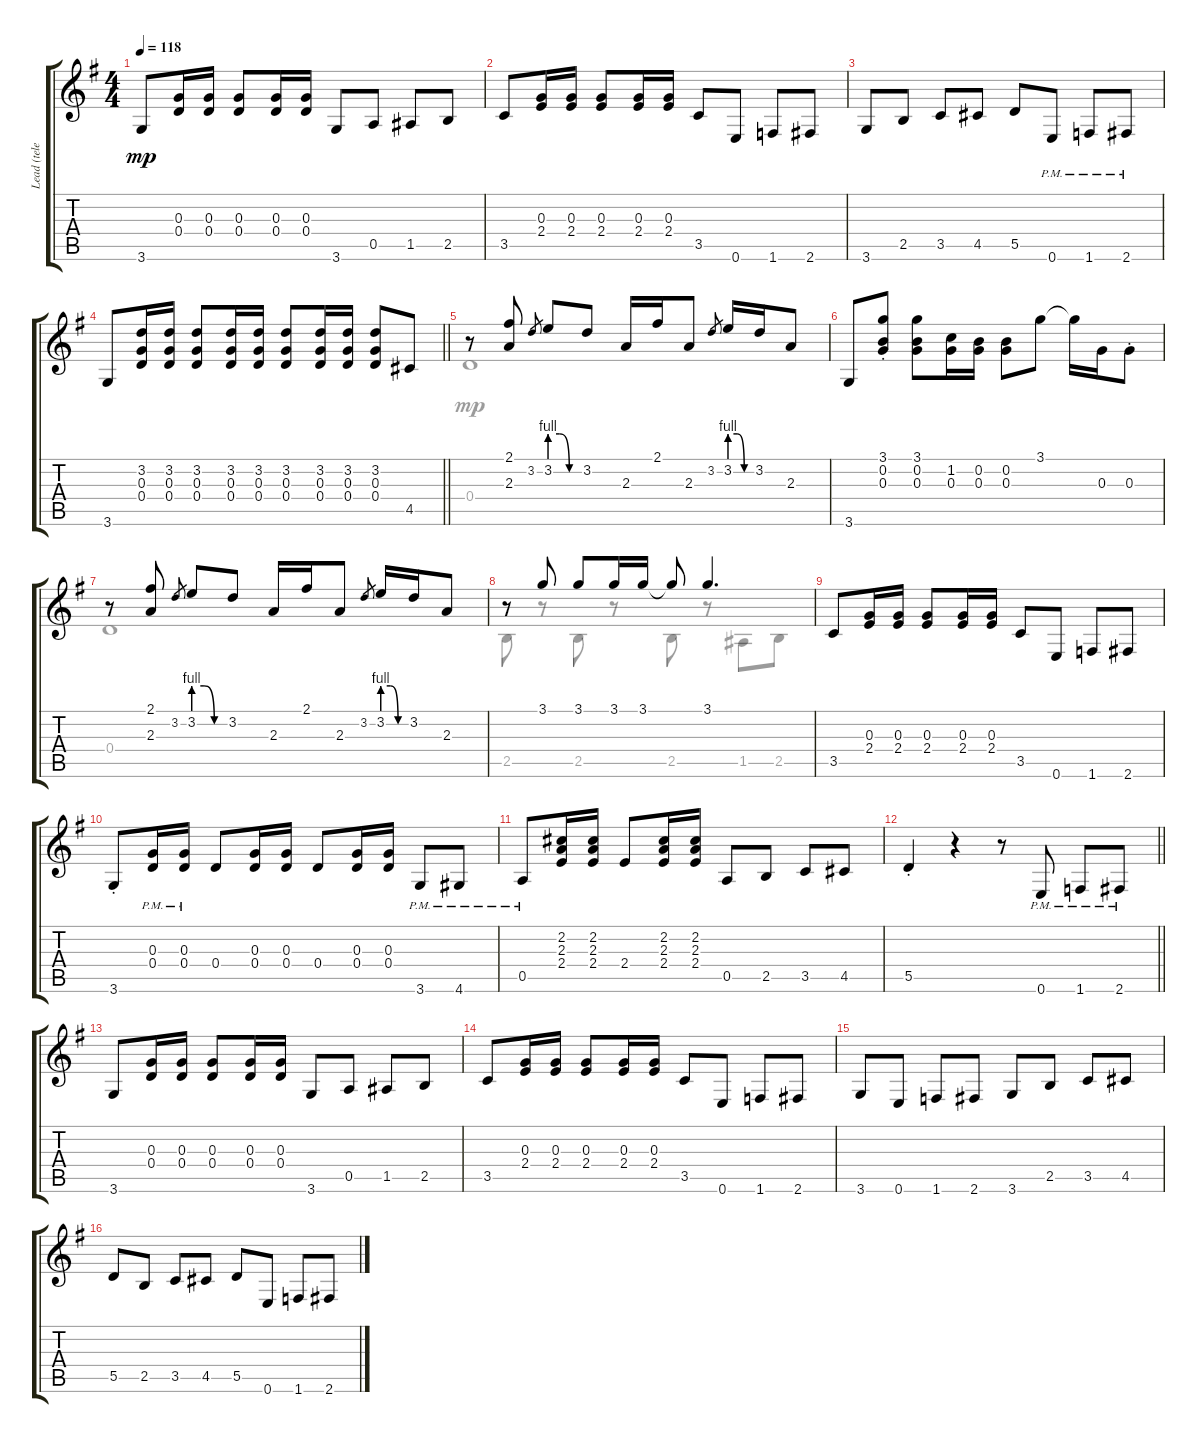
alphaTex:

\track ("Lead (telecaster b-bender)" "Lead (tele") {instrument overdrivenguitar}
\staff {score tabs}
\tuning (E4 B3 G3 D3 A2 E2) {hide}
\voice
\ts (4 4)
\tempo 118
\clef g2
\ks g
3.6.8{dy mp} (0.3 0.4).16 (0.3 0.4).16 (0.3 0.4).8 (0.3 0.4).16 (0.3 0.4).16 3.6.8 0.5.8 1.5.8 2.5.8 |
3.5.8 (0.3 2.4).16 (0.3 2.4).16 (0.3 2.4).8 (0.3 2.4).16 (0.3 2.4).16 3.5.8 0.6.8 1.6.8 2.6.8 |
3.6.8 2.5.8 3.5.8 4.5.8 5.5.8 0.6{pm}.8 1.6{pm}.8 2.6{pm}.8 |
\barLineRight lightlight
3.6.8 (3.2 0.3 0.4).16 (3.2 0.3 0.4).16 (3.2 0.3 0.4).8 (3.2 0.3 0.4).16 (3.2 0.3 0.4).16 (3.2 0.3 0.4).8 (3.2 0.3 0.4).16 (3.2 0.3 0.4).16 (3.2 0.3 0.4).8 4.5.8 |
r.8 (2.1 2.3).8 3.2.8{gr} 3.2{be (custom 0 4 20 4 40 0 60 0)}.8 3.2.8 2.3.16 2.1.16 2.3.8 3.2.8{gr} 3.2{be (custom 0 4 20 4 40 0 60 0)}.16 3.2.16 2.3.8 |
3.6.8 (3.1{st} 0.2{st} 0.3{st}).8 (3.1 0.2 0.3).8 (1.2 0.3).16 (0.2 0.3).16 (0.2 0.3).8 3.1.8 3.1{t}.16 0.3.16 0.3{st}.8 |
r.8 (2.1 2.3).8 3.2.8{gr} 3.2{be (custom 0 4 20 4 40 0 60 0)}.8 3.2.8 2.3.16 2.1.16 2.3.8 3.2.8{gr} 3.2{be (custom 0 4 20 4 40 0 60 0)}.16 3.2.16 2.3.8 |
r.8 3.1.8 3.1.8 3.1.16 3.1.16 3.1{t}.8 3.1.4{d} |
3.5.8 (0.3 2.4).16 (0.3 2.4).16 (0.3 2.4).8 (0.3 2.4).16 (0.3 2.4).16 3.5.8 0.6.8 1.6.8 2.6.8 |
3.6{st}.8 (0.3{pm} 0.4{pm}).16 (0.3{pm} 0.4{pm}).16 0.4.8 (0.3 0.4).16 (0.3 0.4).16 0.4.8 (0.3 0.4).16 (0.3 0.4).16 3.6{pm}.8 4.6{pm}.8 |
0.5{pm}.8 (2.2 2.3 2.4).16 (2.2 2.3 2.4).16 2.4.8 (2.2 2.3 2.4).16 (2.2 2.3 2.4).16 0.5.8 2.5.8 3.5.8 4.5.8 |
\barLineRight lightlight
5.5{st}.4 r.4 r.8 0.6{pm}.8 1.6{pm}.8 2.6{pm}.8 |
3.6.8 (0.3 0.4).16 (0.3 0.4).16 (0.3 0.4).8 (0.3 0.4).16 (0.3 0.4).16 3.6.8 0.5.8 1.5.8 2.5.8 |
3.5.8 (0.3 2.4).16 (0.3 2.4).16 (0.3 2.4).8 (0.3 2.4).16 (0.3 2.4).16 3.5.8 0.6.8 1.6.8 2.6.8 |
3.6.8 0.6.8 1.6.8 2.6.8 3.6.8 2.5.8 3.5.8 4.5.8 |
5.5.8 2.5.8 3.5.8 4.5.8 5.5.8 0.6.8 1.6.8 2.6.8
\voice
\clef g2
\ottava regular
\simile none
\ks g
|
|
|
\barLineRight lightlight
|
0.4.1 |
|
0.4.1 |
2.5.8 r.8 2.5.8 r.8 2.5.8 r.8 1.5.8 2.5.8 |
|
|
|
\barLineRight lightlight
|
|
|
|
